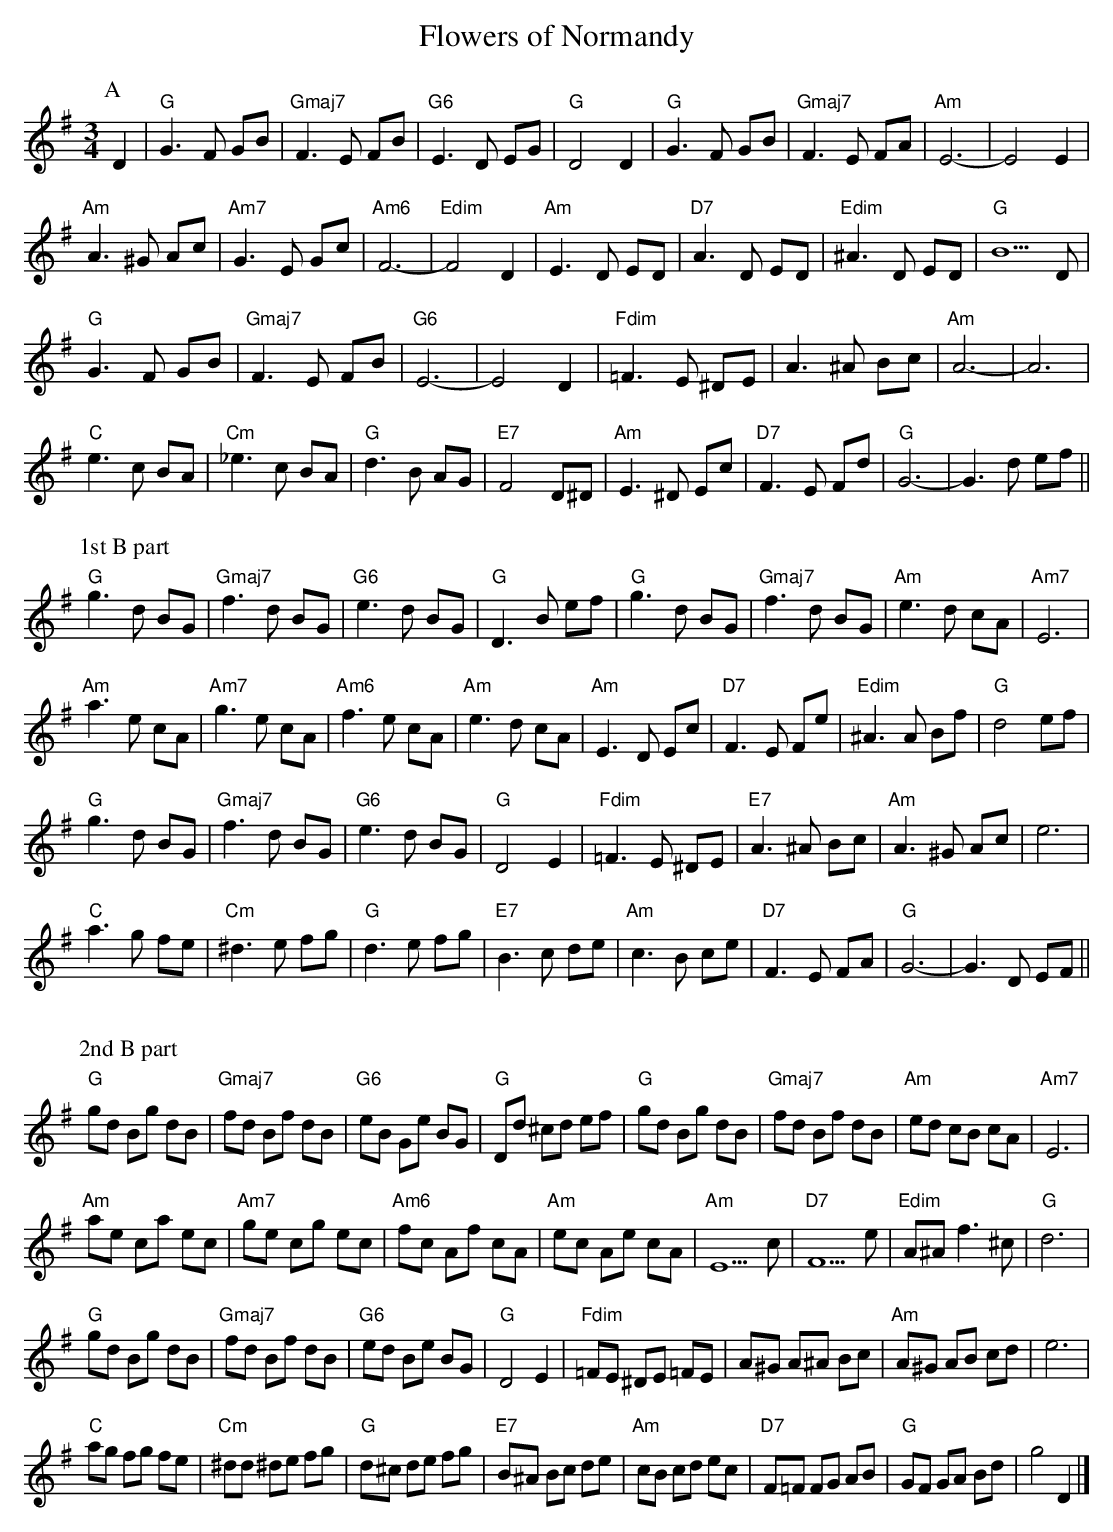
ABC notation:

X:1
T: Flowers of Normandy
M:3/4
L:1/8
K:G
P:A
D2| "G"G3F GB|"Gmaj7"F3E FB|"G6"E3D EG|"G"D4 D2| "G"G3F GB|"Gmaj7"F3E FA|"Am"E6-|E4 E2|
"Am"A3^G Ac|"Am7"G3E Gc|"Am6"F6-|"Edim"F4 D2| "Am"E3D ED|"D7"A3D ED|"Edim"^A3D ED|"G"B5D|
"G"G3F GB|"Gmaj7"F3E FB|"G6"E6-|E4 D2| "Fdim"=F3E ^DE|A3^A Bc|"Am"A6-|A6|
"C"e3c BA|"Cm"_e3c BA|"G"d3B AG|"E7"F4 D^D|"Am"E3^D Ec|"D7"F3E Fd|"G"G6-|G3d ef||
P:1st B part
"G"g3d BG|"Gmaj7"f3d BG|"G6"e3d BG|"G"D3B ef|"G"g3d BG|"Gmaj7"f3d BG|"Am"e3d cA|"Am7"E6|
"Am"a3e cA|"Am7"g3e cA|"Am6"f3e cA|"Am"e3d cA|"Am"E3D Ec|"D7"F3E Fe|"Edim"^A3A Bf|"G"d4 ef|
"G"g3d BG|"Gmaj7"f3d BG|"G6"e3d BG|"G"D4 E2| "Fdim"=F3E ^DE|"E7"A3^A Bc|"Am"A3^G Ac|e6|
"C"a3g fe|"Cm"^d3e fg|"G"d3e fg|"E7"B3c de|"Am"c3B ce|"D7"F3E FA|"G"G6-|G3D EF||
%%newpage
P:2nd B part
"G"gd Bg dB|"Gmaj7"fd Bf dB|"G6"eB Ge BG|"G"Dd ^cd ef|"G"gd Bg dB|"Gmaj7"fd Bf dB|"Am"ed cB cA|"Am7"E6|
"Am"ae ca ec|"Am7"ge cg ec|"Am6"fc Af cA|"Am"ec Ae cA|"Am"E5c|"D7"F5e|"Edim"A^A f3^c|"G"d6|
"G"gd Bg dB|"Gmaj7"fd Bf dB|"G6"ed Be BG|"G"D4 E2| "Fdim"=FE ^DE =FE|A^G A^A Bc|"Am"A^G AB cd|e6|
"C"ag fg fe|"Cm"^dd ^de fg|"G"d^c de fg|"E7"B^A Bc de|"Am"cB cd ec|"D7"F=F FG AB|"G"GF GA Bd|g4 D2|]
